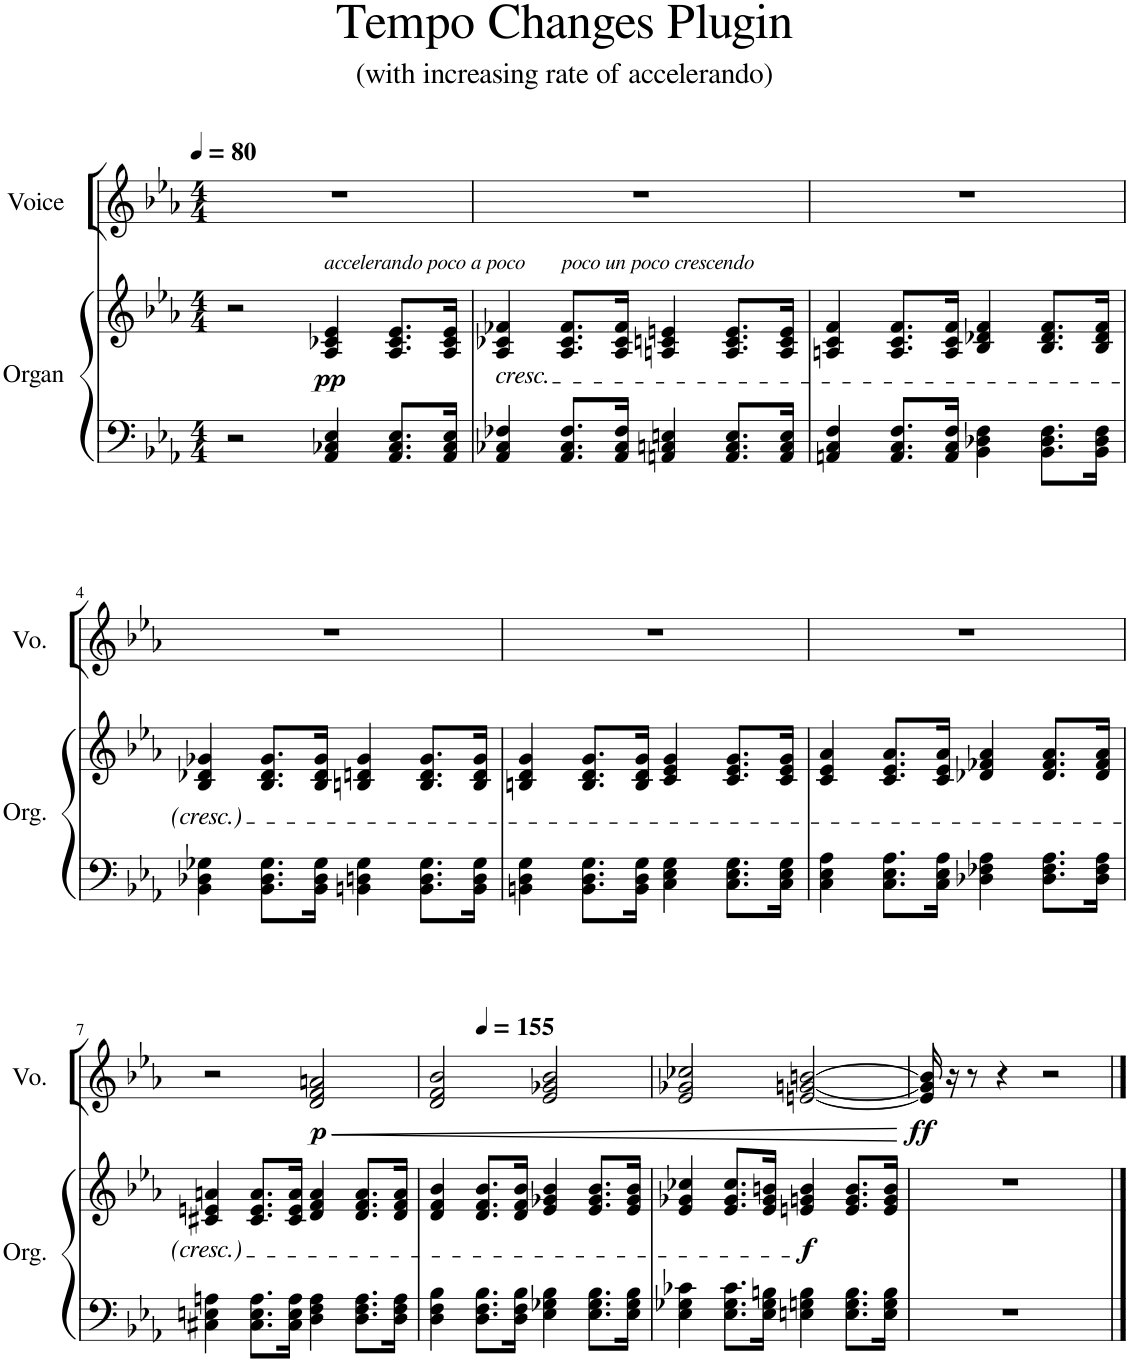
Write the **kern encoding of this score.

**kern	**kern	**dynam	**kern	**dynam
*part2	*part2	*part2	*part1	*part1
*staff3	*staff2	*staff2/3	*staff1	*staff1
*I"Organ	*	*	*I"Voice	*
*I'Org.	*	*	*I'Vo.	*
*clefF4	*clefG2	*	*clefG2	*
*k[b-e-a-]	*k[b-e-a-]	*	*k[b-e-a-]	*
*M4/4	*M4/4	*	*M4/4	*
*MM80	*MM80	*	*MM80	*
=1	=1	=1	=1	=1
2r	2r	.	1r	.
!	!LO:TX:a:i:t=accelerando poco a poco	!	!	!
!	!	!LO:DY:b	!	!
4AA-/ 4C-X/ 4E-/	4A-/ 4c-X/ 4e-/	pp	.	.
8.AA-/ 8.C-/ 8.E-/L	8.A-/ 8.c-/ 8.e-/L	.	.	.
16AA-/ 16C-/ 16E-/Jk	16A-/ 16c-/ 16e-/Jk	.	.	.
=2	=2	=2	=2	=2
!	!LO:TX:b:i:t=cresc.	!	!	!
4AA-/ 4C-X/ 4F-X/	4A-/ 4c-X/ 4f-X/	.	1r	.
!	!LO:TX:a:i:t=poco un poco crescendo	!	!	!
8.AA-/ 8.C-/ 8.F-/L	8.A-/ 8.c-/ 8.f-/L	.	.	.
16AA-/ 16C-/ 16F-/Jk	16A-/ 16c-/ 16f-/Jk	.	.	.
4AAn/ 4Cn/ 4En/	4An/ 4cn/ 4en/	.	.	.
8.AA/ 8.C/ 8.E/L	8.A/ 8.c/ 8.e/L	.	.	.
16AA/ 16C/ 16E/Jk	16A/ 16c/ 16e/Jk	.	.	.
=3	=3	=3	=3	=3
4AAn/ 4C/ 4F/	4An/ 4c/ 4f/	.	1r	.
8.AA/ 8.C/ 8.F/L	8.A/ 8.c/ 8.f/L	.	.	.
16AA/ 16C/ 16F/Jk	16A/ 16c/ 16f/Jk	.	.	.
4BB-\ 4D-X\ 4F\	4B-/ 4d-X/ 4f/	.	.	.
8.BB-\ 8.D-\ 8.F\L	8.B-/ 8.d-/ 8.f/L	.	.	.
16BB-\ 16D-\ 16F\Jk	16B-/ 16d-/ 16f/Jk	.	.	.
!!LO:LB:g=z
=4	=4	=4	=4	=4
4BB-\ 4D-X\ 4G-X\	4B-/ 4d-X/ 4g-X/	.	1r	.
8.BB-\ 8.D-\ 8.G-\L	8.B-/ 8.d-/ 8.g-/L	.	.	.
16BB-\ 16D-\ 16G-\Jk	16B-/ 16d-/ 16g-/Jk	.	.	.
4BBn\ 4Dn\ 4G-\	4Bn/ 4dn/ 4g-/	.	.	.
8.BB\ 8.D\ 8.G-\L	8.B/ 8.d/ 8.g-/L	.	.	.
16BB\ 16D\ 16G-\Jk	16B/ 16d/ 16g-/Jk	.	.	.
=5	=5	=5	=5	=5
4BBn\ 4D\ 4G\	4Bn/ 4d/ 4g/	.	1r	.
8.BB\ 8.D\ 8.G\L	8.B/ 8.d/ 8.g/L	.	.	.
16BB\ 16D\ 16G\Jk	16B/ 16d/ 16g/Jk	.	.	.
4C\ 4E-\ 4G\	4c/ 4e-/ 4g/	.	.	.
8.C\ 8.E-\ 8.G\L	8.c/ 8.e-/ 8.g/L	.	.	.
16C\ 16E-\ 16G\Jk	16c/ 16e-/ 16g/Jk	.	.	.
=6	=6	=6	=6	=6
4C\ 4E-\ 4A-\	4c/ 4e-/ 4a-/	.	1r	.
8.C\ 8.E-\ 8.A-\L	8.c/ 8.e-/ 8.a-/L	.	.	.
16C\ 16E-\ 16A-\Jk	16c/ 16e-/ 16a-/Jk	.	.	.
4D-X\ 4F-X\ 4A-\	4d-X/ 4f-X/ 4a-/	.	.	.
8.D-\ 8.F-\ 8.A-\L	8.d-/ 8.f-/ 8.a-/L	.	.	.
16D-\ 16F-\ 16A-\Jk	16d-/ 16f-/ 16a-/Jk	.	.	.
!!LO:LB:g=z
=7	=7	=7	=7	=7
4C#X\ 4En\ 4An\	4c#X/ 4en/ 4an/	.	2r	.
8.C#\ 8.E\ 8.A\L	8.c#/ 8.e/ 8.a/L	.	.	.
16C#\ 16E\ 16A\Jk	16c#/ 16e/ 16a/Jk	.	.	.
!	!	!	!	!LO:HP:b
!	!	!	!	!LO:DY:n=1:b
4D\ 4F\ 4A\	4d/ 4f/ 4a/	.	2d/ 2f/ 2an/	< p
8.D\ 8.F\ 8.A\L	8.d/ 8.f/ 8.a/L	.	.	.
16D\ 16F\ 16A\Jk	16d/ 16f/ 16a/Jk	.	.	.
=8	=8	=8	=8	=8
*	*	*	*^	*
4D\ 4F\ 4B-\	4d/ 4f/ 4b-/	.	2d/ 2f/ 2b-/	4ryy	.
*	*	*	*MM155	*	*
8.D\ 8.F\ 8.B-\L	8.d/ 8.f/ 8.b-/L	.	.	2.ryy	.
16D\ 16F\ 16B-\Jk	16d/ 16f/ 16b-/Jk	.	.	.	.
4E-\ 4G-X\ 4B-\	4e-/ 4g-X/ 4b-/	.	2e-/ 2g-X/ 2b-/	.	.
8.E-\ 8.G-\ 8.B-\L	8.e-/ 8.g-/ 8.b-/L	.	.	.	.
16E-\ 16G-\ 16B-\Jk	16e-/ 16g-/ 16b-/Jk	.	.	.	.
*	*	*	*v	*v	*
=9	=9	=9	=9	=9
4E-\ 4G-X\ 4c-X\	4e-/ 4g-X/ 4cc-X/	.	2e-/ 2g-X/ 2cc-X/	.
8.E-\ 8.G-\ 8.c-\L	8.e-/ 8.g-/ 8.cc-/L	.	.	.
16E-\ 16G-\ 16Bn\Jk	16e-/ 16g-/ 16bn/Jk	.	.	.
!	!	!LO:DY:b	!	!
4En\ 4Gn\ 4B\	4en/ 4gn/ 4b/	f	[2en/ [2gn/ [2bn/	.
8.E\ 8.G\ 8.B\L	8.e/ 8.g/ 8.b/L	.	.	.
16E\ 16G\ 16B\Jk	16e/ 16g/ 16b/Jk	.	.	.
.	.	.	.	[
=10	=10	=10	=10	=10
!	!	!	!	!LO:DY:b
1r	1r	.	16e/] 16g/] 16b/]	ff
.	.	.	16r	.
.	.	.	8r	.
.	.	.	4r	.
.	.	.	2r	.
==	==	==	==	==
*-	*-	*-	*-	*-
